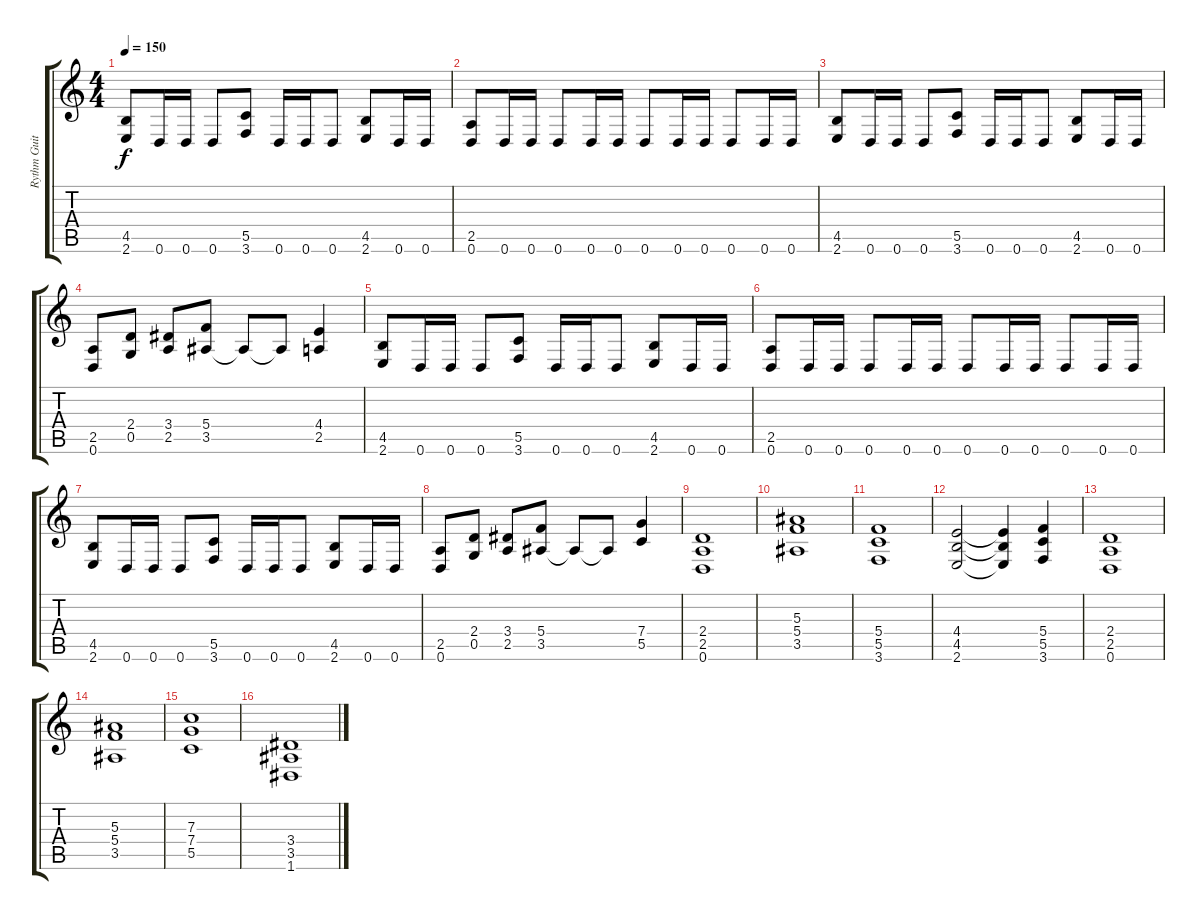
\track ("Rythm Guitar (Mille Petrozza)" "Rythm Guit") {instrument distortionguitar}
\staff {score tabs}
\tuning (D4 A3 F3 C3 G2 D2) {hide}
\ts (4 4)
\tempo 150
\clef g2
\ks c
(4.5 2.6).8{dy f} 0.6.16 0.6.16 0.6.8 (5.5 3.6).8 0.6.16 0.6.16 0.6.8 (4.5 2.6).8 0.6.16 0.6.16 |
(2.5 0.6).8 0.6.16 0.6.16 0.6.8 0.6.16 0.6.16 0.6.8 0.6.16 0.6.16 0.6.8 0.6.16 0.6.16 |
(4.5 2.6).8 0.6.16 0.6.16 0.6.8 (5.5 3.6).8 0.6.16 0.6.16 0.6.8 (4.5 2.6).8 0.6.16 0.6.16 |
(2.5 0.6).8 (2.4 0.5).8 (3.4 2.5).8 (5.4 3.5).8 3.5{t}.8 3.5{t}.8 (4.4 2.5).4 |
(4.5 2.6).8 0.6.16 0.6.16 0.6.8 (5.5 3.6).8 0.6.16 0.6.16 0.6.8 (4.5 2.6).8 0.6.16 0.6.16 |
(2.5 0.6).8 0.6.16 0.6.16 0.6.8 0.6.16 0.6.16 0.6.8 0.6.16 0.6.16 0.6.8 0.6.16 0.6.16 |
(4.5 2.6).8 0.6.16 0.6.16 0.6.8 (5.5 3.6).8 0.6.16 0.6.16 0.6.8 (4.5 2.6).8 0.6.16 0.6.16 |
(2.5 0.6).8 (2.4 0.5).8 (3.4 2.5).8 (5.4 3.5).8 3.5{t}.8 3.5{t}.8 (7.4 5.5).4 |
(2.4 2.5 0.6).1 |
(5.3 5.4 3.5).1 |
(5.4 5.5 3.6).1 |
(4.4 4.5 2.6).2 (4.4{t} 4.5{t} 2.6{t}).4 (5.4 5.5 3.6).4 |
(2.4 2.5 0.6).1 |
(5.3 5.4 3.5).1 |
(7.3 7.4 5.5).1 |
(3.4 3.5 1.6).1
